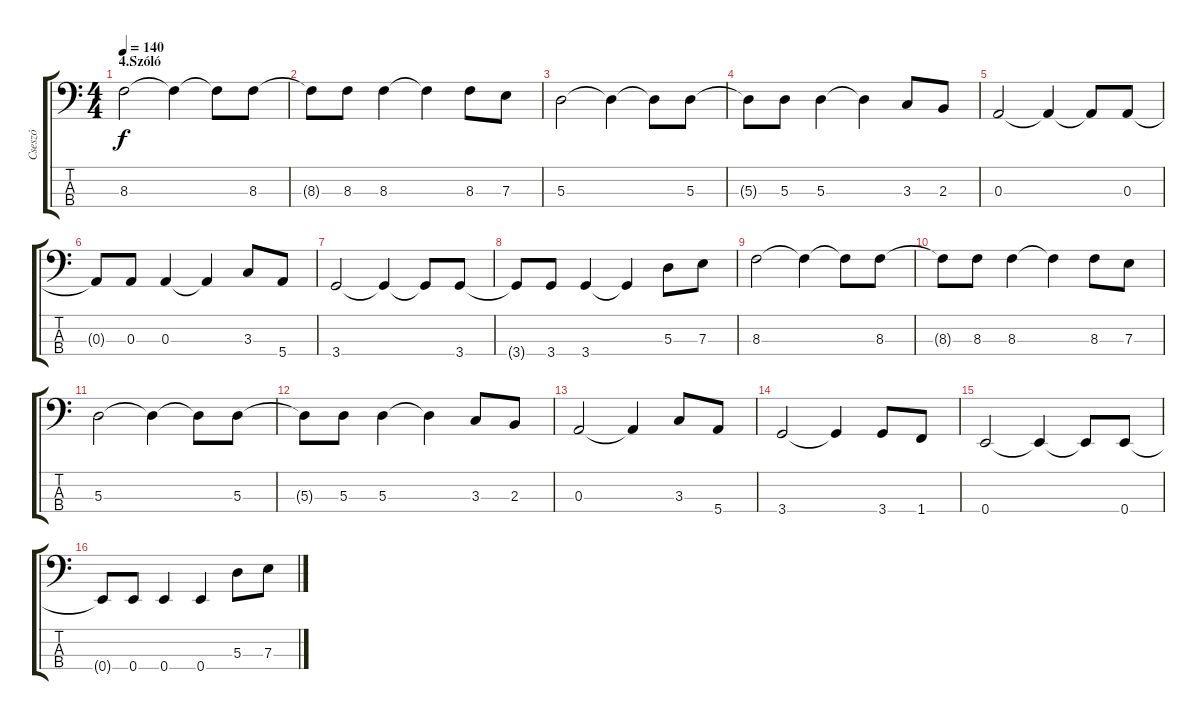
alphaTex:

\track ("Cseszó" "Cseszó") {instrument electricbassfinger}
\staff {score tabs}
\tuning (G2 D2 A1 E1) {hide}
\ts (4 4)
\section ("" "4.Szóló")
\tempo 140
\clef f4
\ks c
8.3.2{dy f} 8.3{t}.4 8.3{t}.8 8.3.8 |
8.3{t}.8 8.3.8 8.3.4 8.3{t}.4 8.3.8 7.3.8 |
5.3.2 5.3{t}.4 5.3{t}.8 5.3.8 |
5.3{t}.8 5.3.8 5.3.4 5.3{t}.4 3.3.8 2.3.8 |
0.3.2 0.3{t}.4 0.3{t}.8 0.3.8 |
0.3{t}.8 0.3.8 0.3.4 0.3{t}.4 3.3.8 5.4.8 |
3.4.2 3.4{t}.4 3.4{t}.8 3.4.8 |
3.4{t}.8 3.4.8 3.4.4 3.4{t}.4 5.3.8 7.3.8 |
8.3.2 8.3{t}.4 8.3{t}.8 8.3.8 |
8.3{t}.8 8.3.8 8.3.4 8.3{t}.4 8.3.8 7.3.8 |
5.3.2 5.3{t}.4 5.3{t}.8 5.3.8 |
5.3{t}.8 5.3.8 5.3.4 5.3{t}.4 3.3.8 2.3.8 |
0.3.2 0.3{t}.4 3.3.8 5.4.8 |
3.4.2 3.4{t}.4 3.4.8 1.4.8 |
0.4.2 0.4{t}.4 0.4{t}.8 0.4.8 |
0.4{t}.8 0.4.8 0.4.4 0.4.4 5.3.8 7.3.8
